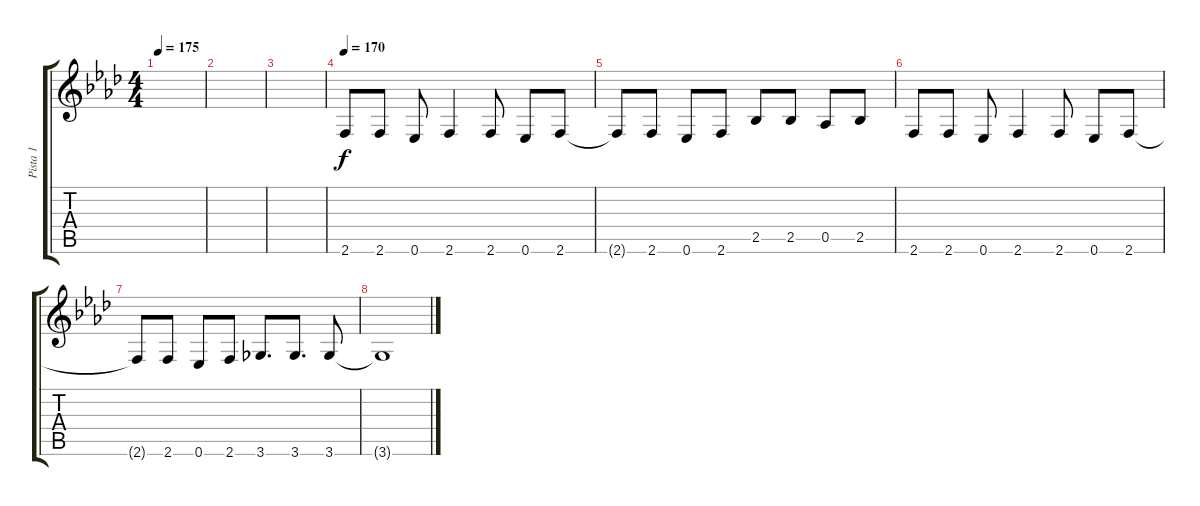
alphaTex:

\track ("Pista 1" "Pista 1") {instrument overdrivenguitar}
\staff {score tabs}
\tuning (Eb4 Bb3 Gb3 Db3 Ab2 Eb2) {hide}
\ts (4 4)
\tempo 175
\clef g2
\ks fminor
|
|
|
\tempo 170
2.6.8 2.6.8 0.6.8 2.6.4 2.6.8 0.6.8 2.6.8 |
2.6{t}.8 2.6.8 0.6.8 2.6.8 2.5.8 2.5.8 0.5.8 2.5.8 |
2.6.8 2.6.8 0.6.8 2.6.4 2.6.8 0.6.8 2.6.8 |
2.6{t}.8 2.6.8 0.6.8 2.6.8 3.6.8{d} 3.6.8{d} 3.6.8 |
3.6{t}.1
